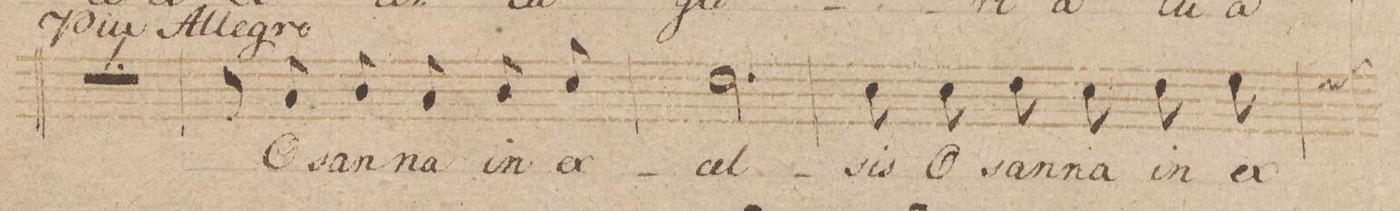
**kern	**text	**dynam
*I"Canto	*	*
*clefC1	*	*
*k[b-]	*	*
*met(c)	*	*
*M3/4	*	*
2.r	.	.
=34	=34	=34
8r	.	.
8f/	O-	.
8g/	-san-	.
8f/	-na	.
8g/	in	.
8a/	ex-	.
=35	=35	=35
2.b-\	-cel-	.
=36	=36	=36
8a\	-sis	.
8a\	O-	.
8b-\	-san-	.
8a\	-na	.
8b-\	in	.
8cc\	ex-	.
=37	=37	=37
*-	*-	*-
